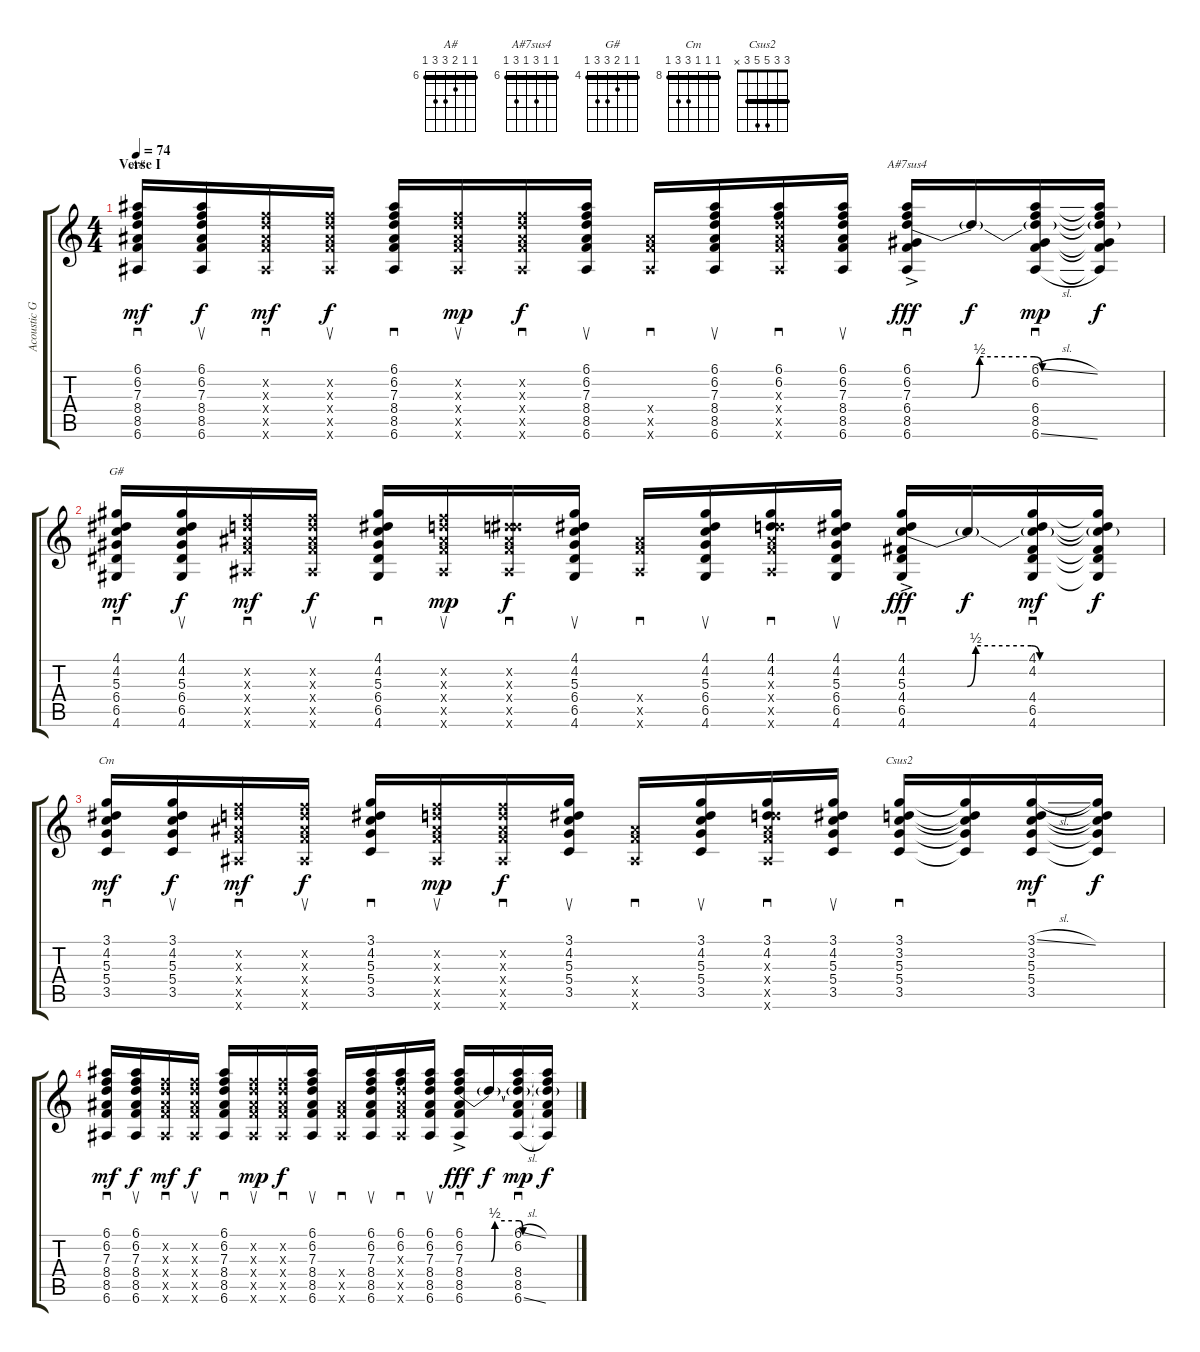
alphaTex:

\track ("Acoustic Guitar" "Acoustic G") {instrument acousticguitarsteel}
\staff {score tabs}
\tuning (E4 B3 G3 D3 A2 E2) {hide}
\chord ("A#" 6 6 7 8 8 6) {firstfret 6 barre 6}
\chord ("A#7sus4" 6 6 8 6 8 6) {firstfret 6 barre 6}
\chord ("G#" 4 4 5 6 6 4) {firstfret 4 barre 4}
\chord ("Cm" 8 8 8 10 10 8) {firstfret 8 barre 8}
\chord ("Csus2" 3 3 5 5 3 x) {barre 3}
\ts (4 4)
\section ("" "Verse I")
\tempo 74
\clef g2
\ks c
(6.1 6.2 7.3 8.4 8.5 6.6).16{sd ch "A#" dy mf} (6.1 6.2 7.3 8.4 8.5 6.6).16{su dy f} (6.2{x} 7.3{x} 8.4{x} 8.5{x} 6.6{x}).16{sd dy mf} (6.2{x} 7.3{x} 8.4{x} 8.5{x} 6.6{x}).16{su dy f} (6.1 6.2 7.3 8.4 8.5 6.6).16{sd} (6.2{x} 7.3{x} 8.4{x} 8.5{x} 6.6{x}).16{su dy mp} (6.2{x} 7.3{x} 8.4{x} 8.5{x} 6.6{x}).16{sd dy f} (6.1 6.2 7.3 8.4 8.5 6.6).16{su} (8.4{x} 8.5{x} 6.6{x}).16{sd} (6.1 6.2 7.3 8.4 8.5 6.6).16{su} (6.1 6.2 7.3{x} 8.4{x} 8.5{x} 6.6{x}).16{sd} (6.1 6.2 7.3 8.4 8.5 6.6).16{su} (6.1 6.2 7.3{be (custom 0 0 14 0 16 2 29 2 31 0 45 0 60 0) ac} 6.4 8.5 6.6).16{sd ch "A#7sus4" dy fff} 7.3{t}.16{dy f} (6.1{sl} 6.2 7.3{t} 6.4 8.5 6.6{sl}).16{sd dy mp} (6.1{t} 6.2{t} 7.3{t} 6.4{t} 8.5{t} 6.6{t}).16{dy f} |
(4.1 4.2 5.3 6.4 6.5 4.6).16{sd ch "G#" dy mf} (4.1 4.2 5.3 6.4 6.5 4.6).16{su dy f} (6.2{x} 7.3{x} 8.4{x} 8.5{x} 6.6{x}).16{sd dy mf} (6.2{x} 7.3{x} 8.4{x} 8.5{x} 6.6{x}).16{su dy f} (4.1 4.2 5.3 6.4 6.5 4.6).16{sd} (6.2{x} 7.3{x} 8.4{x} 8.5{x} 6.6{x}).16{su dy mp} (4.2{x} 7.3{x} 8.4{x} 8.5{x} 6.6{x}).16{sd dy f} (4.1 4.2 5.3 6.4 6.5 4.6).16{su} (8.4{x} 8.5{x} 6.6{x}).16{sd} (4.1 4.2 5.3 6.4 6.5 4.6).16{su} (4.1 4.2 7.3{x} 8.4{x} 8.5{x} 6.6{x}).16{sd} (4.1 4.2 5.3 6.4 6.5 4.6).16{su} (4.1 4.2 5.3{be (custom 0 0 14 0 16 2 29 2 31 0 45 0 60 0) ac} 4.4 6.5 4.6).16{sd dy fff} 5.3{t}.16{dy f} (4.1 4.2 5.3{t} 4.4 6.5 4.6).16{sd dy mf} (4.1{t} 4.2{t} 5.3{t} 4.4{t} 6.5{t} 4.6{t}).16{dy f} |
(3.1 4.2 5.3 5.4 3.5).16{sd ch "Cm" dy mf} (3.1 4.2 5.3 5.4 3.5).16{su dy f} (6.2{x} 7.3{x} 8.4{x} 8.5{x} 6.6{x}).16{sd dy mf} (6.2{x} 7.3{x} 8.4{x} 8.5{x} 6.6{x}).16{su dy f} (3.1 4.2 5.3 5.4 3.5).16{sd} (6.2{x} 7.3{x} 8.4{x} 8.5{x} 6.6{x}).16{su dy mp} (6.2{x} 7.3{x} 8.4{x} 8.5{x} 6.6{x}).16{sd dy f} (3.1 4.2 5.3 5.4 3.5).16{su} (8.4{x} 8.5{x} 6.6{x}).16{sd} (3.1 4.2 5.3 5.4 3.5).16{su} (3.1 4.2 7.3{x} 8.4{x} 8.5{x} 6.6{x}).16{sd} (3.1 4.2 5.3 5.4 3.5).16{su} (3.1 3.2 5.3 5.4 3.5).16{sd ch "Csus2"} (3.1{t} 3.2{t} 5.3{t} 5.4{t} 3.5{t}).16 (3.1{sl} 3.2 5.3 5.4 3.5).16{sd dy mf} (3.1{t} 3.2{t} 5.3{t} 5.4{t} 3.5{t}).16{dy f} |
(6.1 6.2 7.3 8.4 8.5 6.6).16{sd dy mf} (6.1 6.2 7.3 8.4 8.5 6.6).16{su dy f} (6.2{x} 7.3{x} 8.4{x} 8.5{x} 6.6{x}).16{sd dy mf} (6.2{x} 7.3{x} 8.4{x} 8.5{x} 6.6{x}).16{su dy f} (6.1 6.2 7.3 8.4 8.5 6.6).16{sd} (6.2{x} 7.3{x} 8.4{x} 8.5{x} 6.6{x}).16{su dy mp} (6.2{x} 7.3{x} 8.4{x} 8.5{x} 6.6{x}).16{sd dy f} (6.1 6.2 7.3 8.4 8.5 6.6).16{su} (8.4{x} 8.5{x} 6.6{x}).16{sd} (6.1 6.2 7.3 8.4 8.5 6.6).16{su} (6.1 6.2 7.3{x} 8.4{x} 8.5{x} 6.6{x}).16{sd} (6.1 6.2 7.3 8.4 8.5 6.6).16{su} (6.1 6.2 7.3{be (custom 0 0 14 0 16 2 29 2 31 0 45 0 60 0) ac} 8.4 8.5 6.6).16{sd dy fff} 7.3{t}.16{dy f} (6.1{sl} 6.2 7.3{t} 8.4 8.5 6.6{sl}).16{sd dy mp} (6.1{t} 6.2{t} 7.3{t} 8.4{t} 8.5{t} 6.6{t}).16{dy f}
